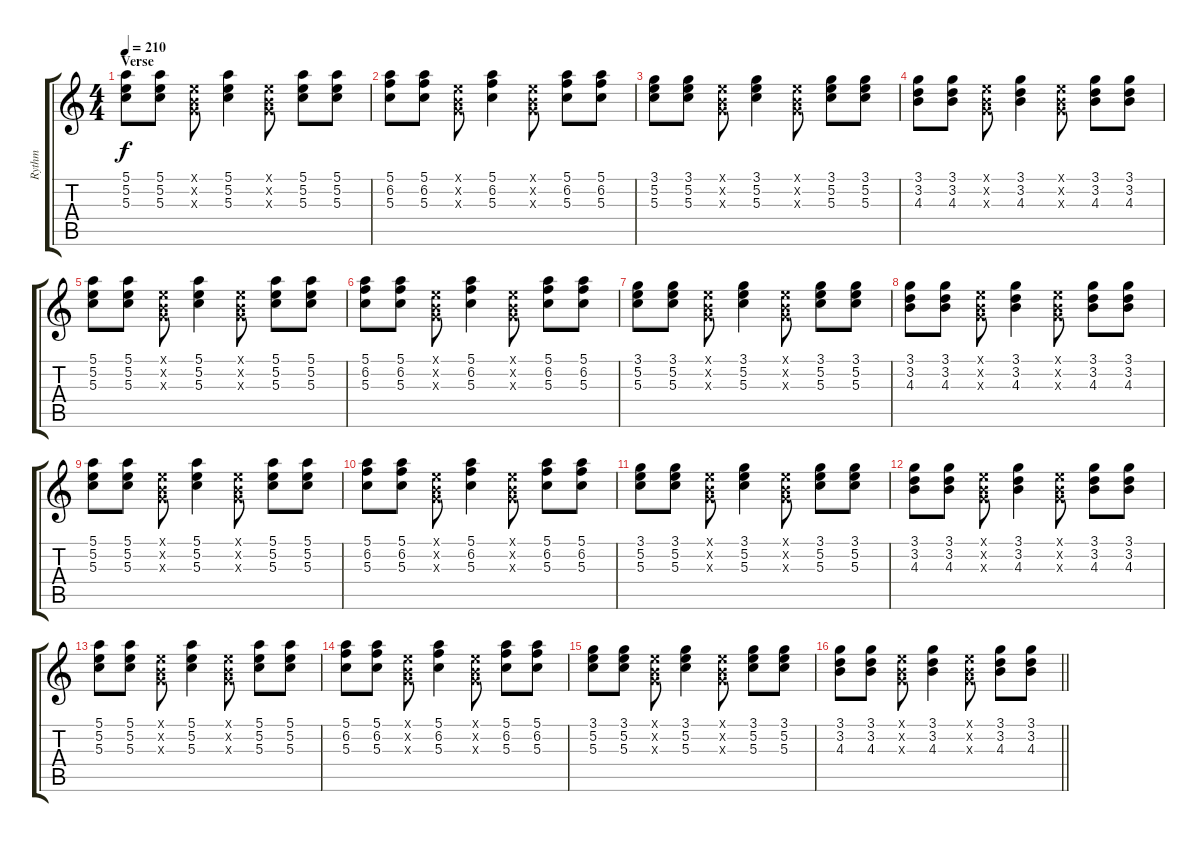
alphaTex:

\track ("Rythm" "Rythm") {instrument electricguitarclean}
\staff {score tabs}
\tuning (E4 B3 G3 D3 A2 E2) {hide}
\ts (4 4)
\section ("" "Verse")
\tempo 210
\clef g2
\ks c
(5.1 5.2 5.3).8{dy f} (5.1 5.2 5.3).8 (0.1{x} 0.2{x} 0.3{x}).8 (5.1 5.2 5.3).4 (0.1{x} 0.2{x} 0.3{x}).8 (5.1 5.2 5.3).8 (5.1 5.2 5.3).8 |
(5.1 6.2 5.3).8 (5.1 6.2 5.3).8 (0.1{x} 0.2{x} 0.3{x}).8 (5.1 6.2 5.3).4 (0.1{x} 0.2{x} 0.3{x}).8 (5.1 6.2 5.3).8 (5.1 6.2 5.3).8 |
(3.1 5.2 5.3).8 (3.1 5.2 5.3).8 (0.1{x} 0.2{x} 0.3{x}).8 (3.1 5.2 5.3).4 (0.1{x} 0.2{x} 0.3{x}).8 (3.1 5.2 5.3).8 (3.1 5.2 5.3).8 |
(3.1 3.2 4.3).8 (3.1 3.2 4.3).8 (0.1{x} 0.2{x} 0.3{x}).8 (3.1 3.2 4.3).4 (0.1{x} 0.2{x} 0.3{x}).8 (3.1 3.2 4.3).8 (3.1 3.2 4.3).8 |
(5.1 5.2 5.3).8 (5.1 5.2 5.3).8 (0.1{x} 0.2{x} 0.3{x}).8 (5.1 5.2 5.3).4 (0.1{x} 0.2{x} 0.3{x}).8 (5.1 5.2 5.3).8 (5.1 5.2 5.3).8 |
(5.1 6.2 5.3).8 (5.1 6.2 5.3).8 (0.1{x} 0.2{x} 0.3{x}).8 (5.1 6.2 5.3).4 (0.1{x} 0.2{x} 0.3{x}).8 (5.1 6.2 5.3).8 (5.1 6.2 5.3).8 |
(3.1 5.2 5.3).8 (3.1 5.2 5.3).8 (0.1{x} 0.2{x} 0.3{x}).8 (3.1 5.2 5.3).4 (0.1{x} 0.2{x} 0.3{x}).8 (3.1 5.2 5.3).8 (3.1 5.2 5.3).8 |
(3.1 3.2 4.3).8 (3.1 3.2 4.3).8 (0.1{x} 0.2{x} 0.3{x}).8 (3.1 3.2 4.3).4 (0.1{x} 0.2{x} 0.3{x}).8 (3.1 3.2 4.3).8 (3.1 3.2 4.3).8 |
(5.1 5.2 5.3).8 (5.1 5.2 5.3).8 (0.1{x} 0.2{x} 0.3{x}).8 (5.1 5.2 5.3).4 (0.1{x} 0.2{x} 0.3{x}).8 (5.1 5.2 5.3).8 (5.1 5.2 5.3).8 |
(5.1 6.2 5.3).8 (5.1 6.2 5.3).8 (0.1{x} 0.2{x} 0.3{x}).8 (5.1 6.2 5.3).4 (0.1{x} 0.2{x} 0.3{x}).8 (5.1 6.2 5.3).8 (5.1 6.2 5.3).8 |
(3.1 5.2 5.3).8 (3.1 5.2 5.3).8 (0.1{x} 0.2{x} 0.3{x}).8 (3.1 5.2 5.3).4 (0.1{x} 0.2{x} 0.3{x}).8 (3.1 5.2 5.3).8 (3.1 5.2 5.3).8 |
(3.1 3.2 4.3).8 (3.1 3.2 4.3).8 (0.1{x} 0.2{x} 0.3{x}).8 (3.1 3.2 4.3).4 (0.1{x} 0.2{x} 0.3{x}).8 (3.1 3.2 4.3).8 (3.1 3.2 4.3).8 |
(5.1 5.2 5.3).8 (5.1 5.2 5.3).8 (0.1{x} 0.2{x} 0.3{x}).8 (5.1 5.2 5.3).4 (0.1{x} 0.2{x} 0.3{x}).8 (5.1 5.2 5.3).8 (5.1 5.2 5.3).8 |
(5.1 6.2 5.3).8 (5.1 6.2 5.3).8 (0.1{x} 0.2{x} 0.3{x}).8 (5.1 6.2 5.3).4 (0.1{x} 0.2{x} 0.3{x}).8 (5.1 6.2 5.3).8 (5.1 6.2 5.3).8 |
(3.1 5.2 5.3).8 (3.1 5.2 5.3).8 (0.1{x} 0.2{x} 0.3{x}).8 (3.1 5.2 5.3).4 (0.1{x} 0.2{x} 0.3{x}).8 (3.1 5.2 5.3).8 (3.1 5.2 5.3).8 |
\barLineRight lightlight
(3.1 3.2 4.3).8 (3.1 3.2 4.3).8 (0.1{x} 0.2{x} 0.3{x}).8 (3.1 3.2 4.3).4 (0.1{x} 0.2{x} 0.3{x}).8 (3.1 3.2 4.3).8 (3.1 3.2 4.3).8
